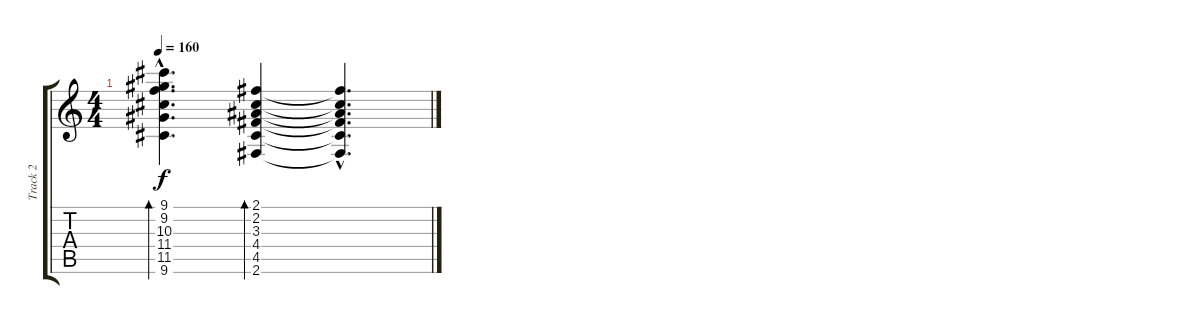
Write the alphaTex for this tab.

\track ("Track 2" "Track 2") {instrument acousticguitarnylon}
\staff {score tabs}
\tuning (E4 B3 G3 D3 A2 E2) {hide}
\ts (4 4)
\tempo 160
\clef g2
\ks c
(9.1{hac} 9.2{hac} 10.3{hac} 11.4{hac} 11.5{hac} 9.6{hac}).4{d bd 120 dy f} (2.1 2.2 3.3 4.4 4.5 2.6).4{bd 120} (2.1{hac t} 2.2{hac t} 3.3{hac t} 4.4{hac t} 4.5{hac t} 2.6{hac t}).4{d}
